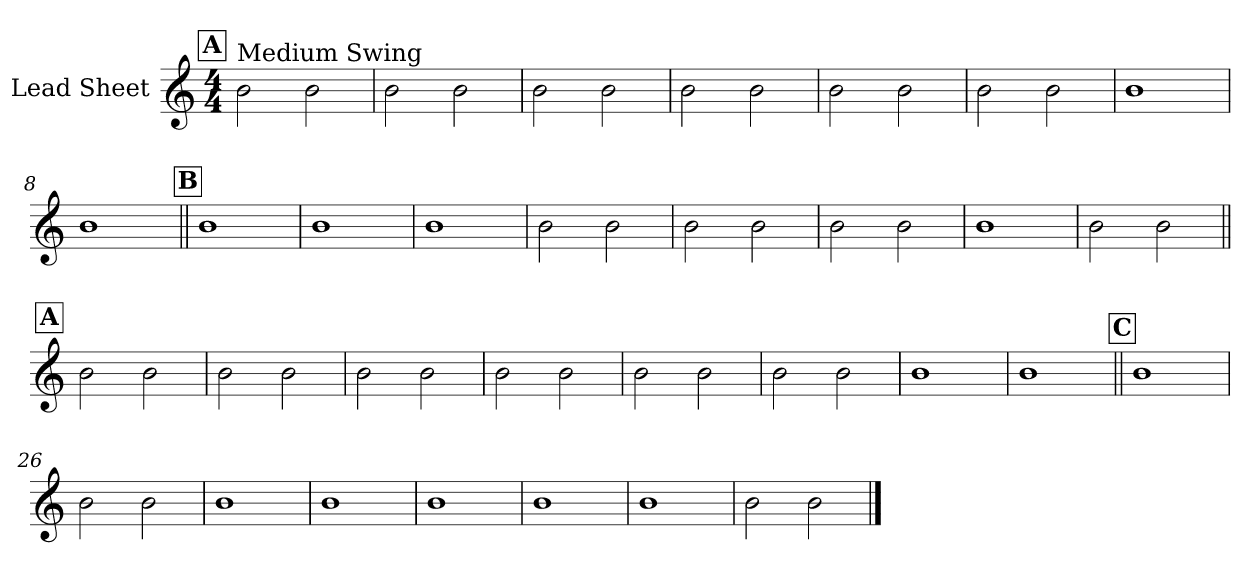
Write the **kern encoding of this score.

**kern
*part1
*staff1
*I"Lead Sheet
*clefG2
*k[]
*M4/4
!!LO:REH:place=s1:a:fs=14:t=A
=1
!LO:TX:a:t=Medium Swing
2b\
2b\
=2
2b\
2b\
=3
2b\
2b\
=4
2b\
2b\
!!LO:LB:g=z
=5
2b\
2b\
=6
2b\
2b\
=7
1b
=8
1b
!!LO:LB:g=z
!!LO:REH:place=s1:a:fs=14:t=B
=9||
1b
=10
1b
=11
1b
=12
2b\
2b\
!!LO:LB:g=z
=13
2b\
2b\
=14
2b\
2b\
=15
1b
=16
2b\
2b\
!!LO:LB:g=z
!!LO:REH:place=s1:a:fs=14:t=A
=17||
2b\
2b\
=18
2b\
2b\
=19
2b\
2b\
=20
2b\
2b\
!!LO:LB:g=z
=21
2b\
2b\
=22
2b\
2b\
=23
1b
=24
1b
!!LO:LB:g=z
!!LO:REH:place=s1:a:fs=14:t=C
=25||
1b
=26
2b\
2b\
=27
1b
=28
1b
!!LO:LB:g=z
=29
1b
=30
1b
=31
1b
=32
2b\
2b\
==
*-
